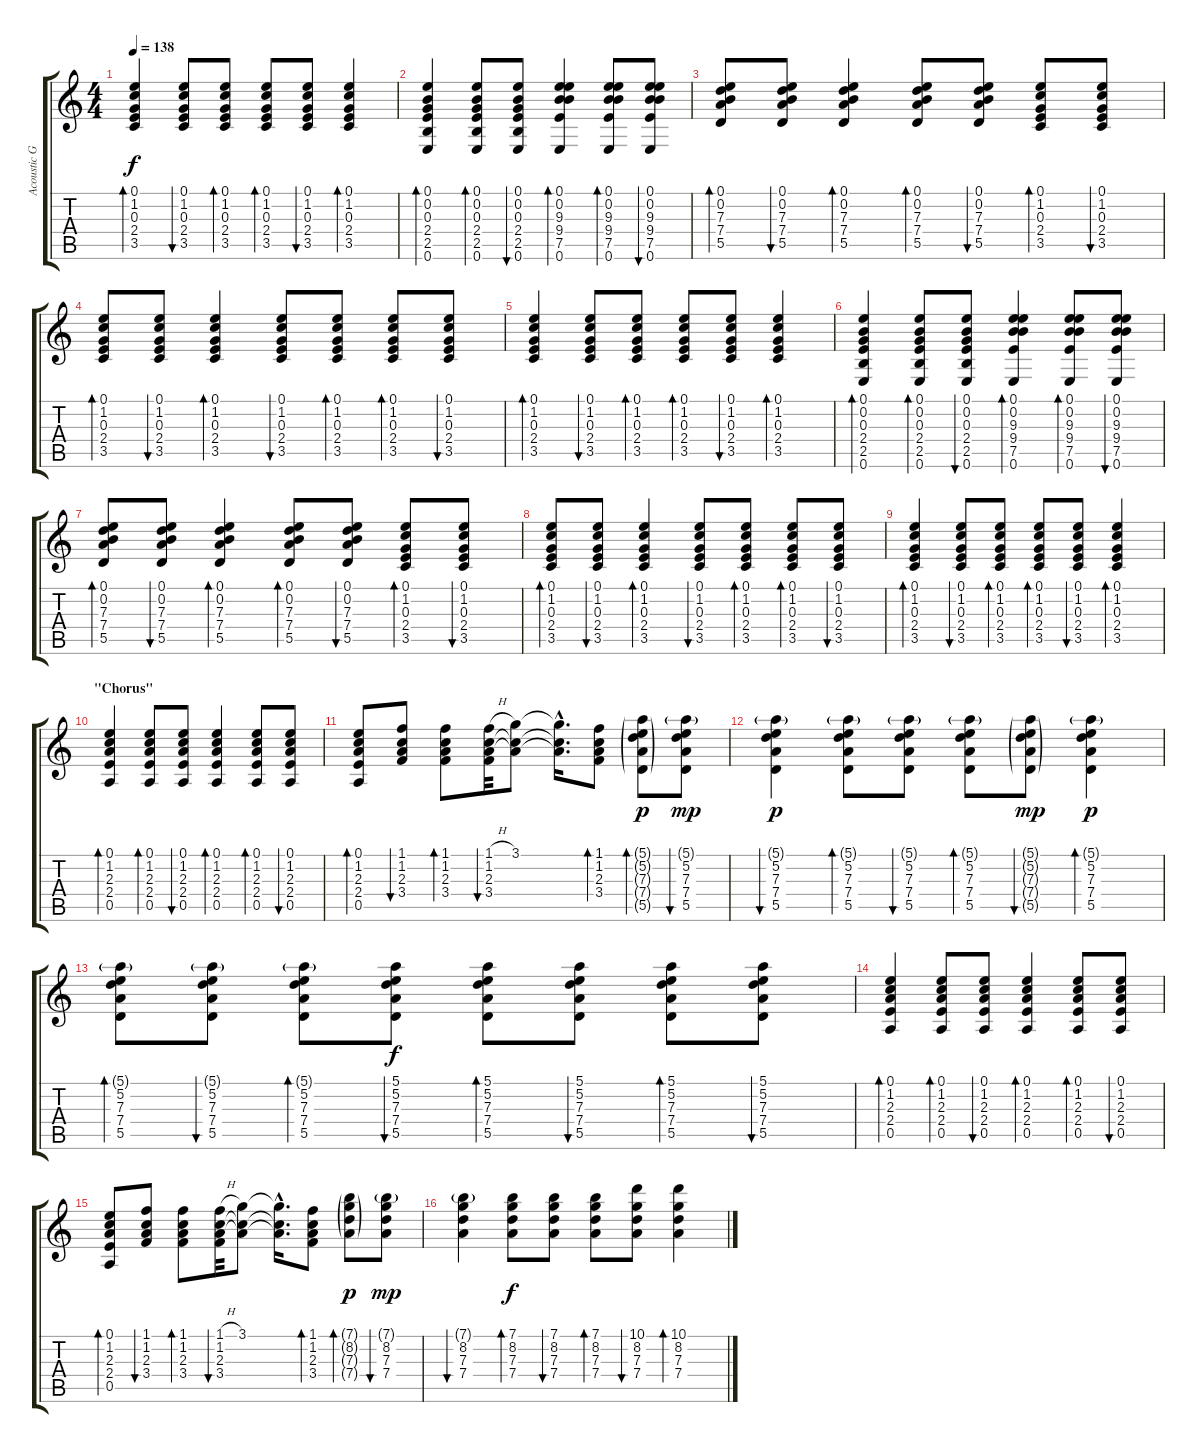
\track ("Acoustic Guitar" "Acoustic G") {instrument acousticguitarsteel}
\staff {score tabs}
\tuning (E4 B3 G3 D3 A2 E2) {hide}
\ts (4 4)
\tempo 138
\clef g2
\ks c
(0.1 1.2 0.3 2.4 3.5).4{bd 60 dy f} (0.1 1.2 0.3 2.4 3.5).8{bu 60} (0.1 1.2 0.3 2.4 3.5).8{bd 60} (0.1 1.2 0.3 2.4 3.5).8{bd 60} (0.1 1.2 0.3 2.4 3.5).8{bu 60} (0.1 1.2 0.3 2.4 3.5).4{bd 60} |
(0.1 0.2 0.3 2.4 2.5 0.6).4{bd 60} (0.1 0.2 0.3 2.4 2.5 0.6).8{bd 60} (0.1 0.2 0.3 2.4 2.5 0.6).8{bu 60} (0.1 0.2 9.3 9.4 7.5 0.6).4{bd 60} (0.1 0.2 9.3 9.4 7.5 0.6).8{bd 60} (0.1 0.2 9.3 9.4 7.5 0.6).8{bu 60} |
(0.1 0.2 7.3 7.4 5.5).8{bd 60} (0.1 0.2 7.3 7.4 5.5).8{bu 60} (0.1 0.2 7.3 7.4 5.5).4{bd 60} (0.1 0.2 7.3 7.4 5.5).8{bd 60} (0.1 0.2 7.3 7.4 5.5).8{bu 60} (0.1 1.2 0.3 2.4 3.5).8{bd 60} (0.1 1.2 0.3 2.4 3.5).8{bu 60} |
(0.1 1.2 0.3 2.4 3.5).8{bd 60} (0.1 1.2 0.3 2.4 3.5).8{bu 60} (0.1 1.2 0.3 2.4 3.5).4{bd 60} (0.1 1.2 0.3 2.4 3.5).8{bu 60} (0.1 1.2 0.3 2.4 3.5).8{bd 60} (0.1 1.2 0.3 2.4 3.5).8{bd 60} (0.1 1.2 0.3 2.4 3.5).8{bu 60} |
(0.1 1.2 0.3 2.4 3.5).4{bd 60} (0.1 1.2 0.3 2.4 3.5).8{bu 60} (0.1 1.2 0.3 2.4 3.5).8{bd 60} (0.1 1.2 0.3 2.4 3.5).8{bd 60} (0.1 1.2 0.3 2.4 3.5).8{bu 60} (0.1 1.2 0.3 2.4 3.5).4{bd 60} |
(0.1 0.2 0.3 2.4 2.5 0.6).4{bd 60} (0.1 0.2 0.3 2.4 2.5 0.6).8{bd 60} (0.1 0.2 0.3 2.4 2.5 0.6).8{bu 60} (0.1 0.2 9.3 9.4 7.5 0.6).4{bd 60} (0.1 0.2 9.3 9.4 7.5 0.6).8{bd 60} (0.1 0.2 9.3 9.4 7.5 0.6).8{bu 60} |
(0.1 0.2 7.3 7.4 5.5).8{bd 60} (0.1 0.2 7.3 7.4 5.5).8{bu 60} (0.1 0.2 7.3 7.4 5.5).4{bd 60} (0.1 0.2 7.3 7.4 5.5).8{bd 60} (0.1 0.2 7.3 7.4 5.5).8{bu 60} (0.1 1.2 0.3 2.4 3.5).8{bd 60} (0.1 1.2 0.3 2.4 3.5).8{bu 60} |
(0.1 1.2 0.3 2.4 3.5).8{bd 60} (0.1 1.2 0.3 2.4 3.5).8{bu 60} (0.1 1.2 0.3 2.4 3.5).4{bd 60} (0.1 1.2 0.3 2.4 3.5).8{bu 60} (0.1 1.2 0.3 2.4 3.5).8{bd 60} (0.1 1.2 0.3 2.4 3.5).8{bd 60} (0.1 1.2 0.3 2.4 3.5).8{bu 60} |
(0.1 1.2 0.3 2.4 3.5).4{bd 60} (0.1 1.2 0.3 2.4 3.5).8{bu 60} (0.1 1.2 0.3 2.4 3.5).8{bd 60} (0.1 1.2 0.3 2.4 3.5).8{bd 60} (0.1 1.2 0.3 2.4 3.5).8{bu 60} (0.1 1.2 0.3 2.4 3.5).4{bd 60} |
\section ("" "\"Chorus\"")
(0.1 1.2 2.3 2.4 0.5).4{bd 60 volume 10} (0.1 1.2 2.3 2.4 0.5).8{bd 60} (0.1 1.2 2.3 2.4 0.5).8{bu 60} (0.1 1.2 2.3 2.4 0.5).4{bd 60} (0.1 1.2 2.3 2.4 0.5).8{bd 60} (0.1 1.2 2.3 2.4 0.5).8{bu 60} |
(0.1 1.2 2.3 2.4 0.5).8{bd 60} (1.1 1.2 2.3 3.4).8{bu 60} (1.1 1.2 2.3 3.4).8{bd 60} (1.1{h} 1.2 2.3 3.4).32{bu 60} (3.1 1.2{t} 2.3{t}).8 (3.1{hac t} 1.2{hac t} 2.3{hac t}).16{d} (1.1 1.2 2.3 3.4).8{bd 60} (5.1{g} 5.2{g} 7.3{g} 7.4{g} 5.5{g}).8{bd 60 dy p} (5.1{g} 5.2 7.3 7.4 5.5).8{bu 60 dy mp} |
(5.1{g} 5.2 7.3 7.4 5.5).4{bu 60 dy p} (5.1{g} 5.2 7.3 7.4 5.5).8{bd 60} (5.1{g} 5.2 7.3 7.4 5.5).8{bu 60} (5.1{g} 5.2 7.3 7.4 5.5).8{bd 60} (5.1{g} 5.2{g} 7.3{g} 7.4{g} 5.5{g}).8{bu 60 dy mp} (5.1{g} 5.2 7.3 7.4 5.5).4{bd 60 dy p} |
(5.1{g} 5.2 7.3 7.4 5.5).8{bd 60} (5.1{g} 5.2 7.3 7.4 5.5).8{bu 60} (5.1{g} 5.2 7.3 7.4 5.5).8{bd 60} (5.1 5.2 7.3 7.4 5.5).8{bu 60 dy f} (5.1 5.2 7.3 7.4 5.5).8{bd 60} (5.1 5.2 7.3 7.4 5.5).8{bu 60} (5.1 5.2 7.3 7.4 5.5).8{bd 60} (5.1 5.2 7.3 7.4 5.5).8{bu 60} |
(0.1 1.2 2.3 2.4 0.5).4{bd 60} (0.1 1.2 2.3 2.4 0.5).8{bd 60} (0.1 1.2 2.3 2.4 0.5).8{bu 60} (0.1 1.2 2.3 2.4 0.5).4{bd 60} (0.1 1.2 2.3 2.4 0.5).8{bd 60} (0.1 1.2 2.3 2.4 0.5).8{bu 60} |
(0.1 1.2 2.3 2.4 0.5).8{bd 60} (1.1 1.2 2.3 3.4).8{bu 60} (1.1 1.2 2.3 3.4).8{bd 60} (1.1{h} 1.2 2.3 3.4).32{bu 60} (3.1 1.2{t} 2.3{t}).8 (3.1{hac t} 1.2{hac t} 2.3{hac t}).16{d} (1.1 1.2 2.3 3.4).8{bd 60} (7.1{g} 8.2{g} 7.3{g} 7.4{g}).8{bd 60 dy p} (7.1{g} 8.2 7.3 7.4).8{bu 60 dy mp} |
(7.1{g} 8.2 7.3 7.4).4{bu 60} (7.1 8.2 7.3 7.4).8{bd 60 dy f} (7.1 8.2 7.3 7.4).8{bu 60} (7.1 8.2 7.3 7.4).8{bd 60} (10.1 8.2 7.3 7.4).8{bu 60} (10.1 8.2 7.3 7.4).4{bd 60}
